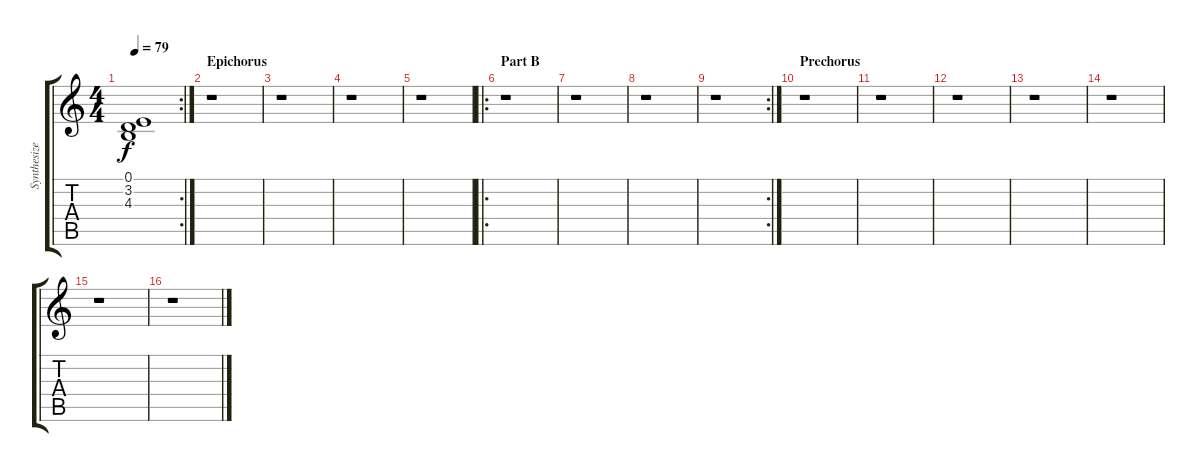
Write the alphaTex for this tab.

\track ("Synthesizer Right hand" "Synthesize") {instrument synthstrings1}
\staff {score tabs}
\tuning (E4 B3 G3 D3 A2 E2) {hide}
\rc 2
\ts (4 4)
\tempo 79
\clef g2
\ks c
(0.1 3.2{t} 4.3{t}).1{dy f} |
\section ("" "Epichorus")
r.1 |
r.1 |
r.1 |
r.1 |
\ro
\section ("" "Part B")
r.1 |
r.1 |
r.1 |
\rc 2
r.1 |
\section ("" "Prechorus")
r.1 |
r.1 |
r.1 |
r.1 |
r.1 |
r.1 |
r.1
